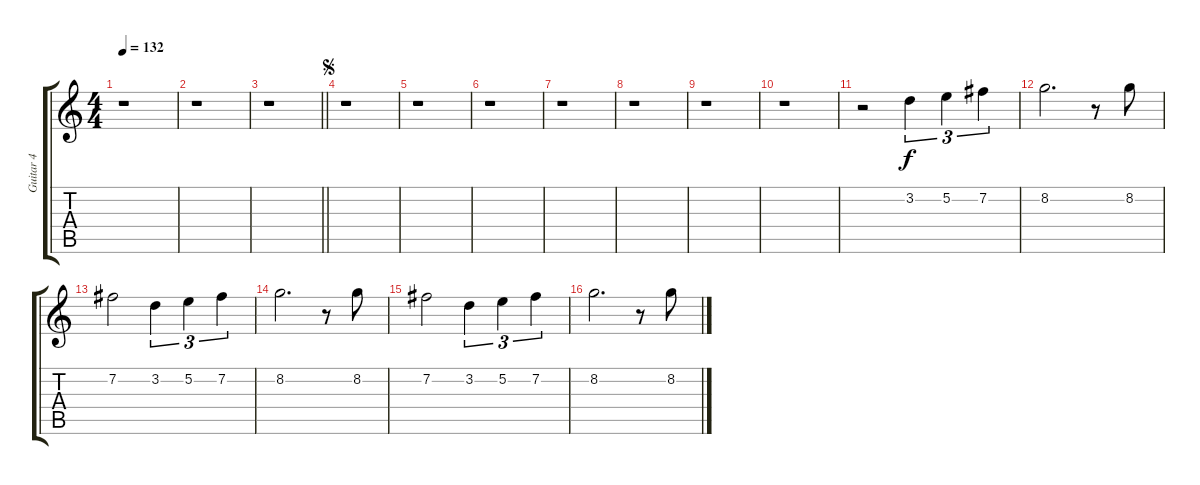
\track ("Guitar 4" "Guitar 4") {instrument electricguitarclean}
\staff {score tabs}
\tuning (E4 B3 G3 D3 A2 E2) {hide}
\ts (4 4)
\tempo 132
\clef g2
\ks c
r.1{dy f} |
r.1 |
\barLineRight lightlight
r.1 |
\jump segno
r.1 |
r.1 |
r.1 |
r.1 |
r.1 |
r.1 |
r.1 |
r.2 3.2.4{tu (3 2)} 5.2.4{tu (3 2)} 7.2.4{tu (3 2)} |
8.2.2{d} r.8 8.2.8 |
7.2.2 3.2.4{tu (3 2)} 5.2.4{tu (3 2)} 7.2.4{tu (3 2)} |
8.2.2{d} r.8 8.2.8 |
7.2.2 3.2.4{tu (3 2)} 5.2.4{tu (3 2)} 7.2.4{tu (3 2)} |
8.2.2{d} r.8 8.2.8
